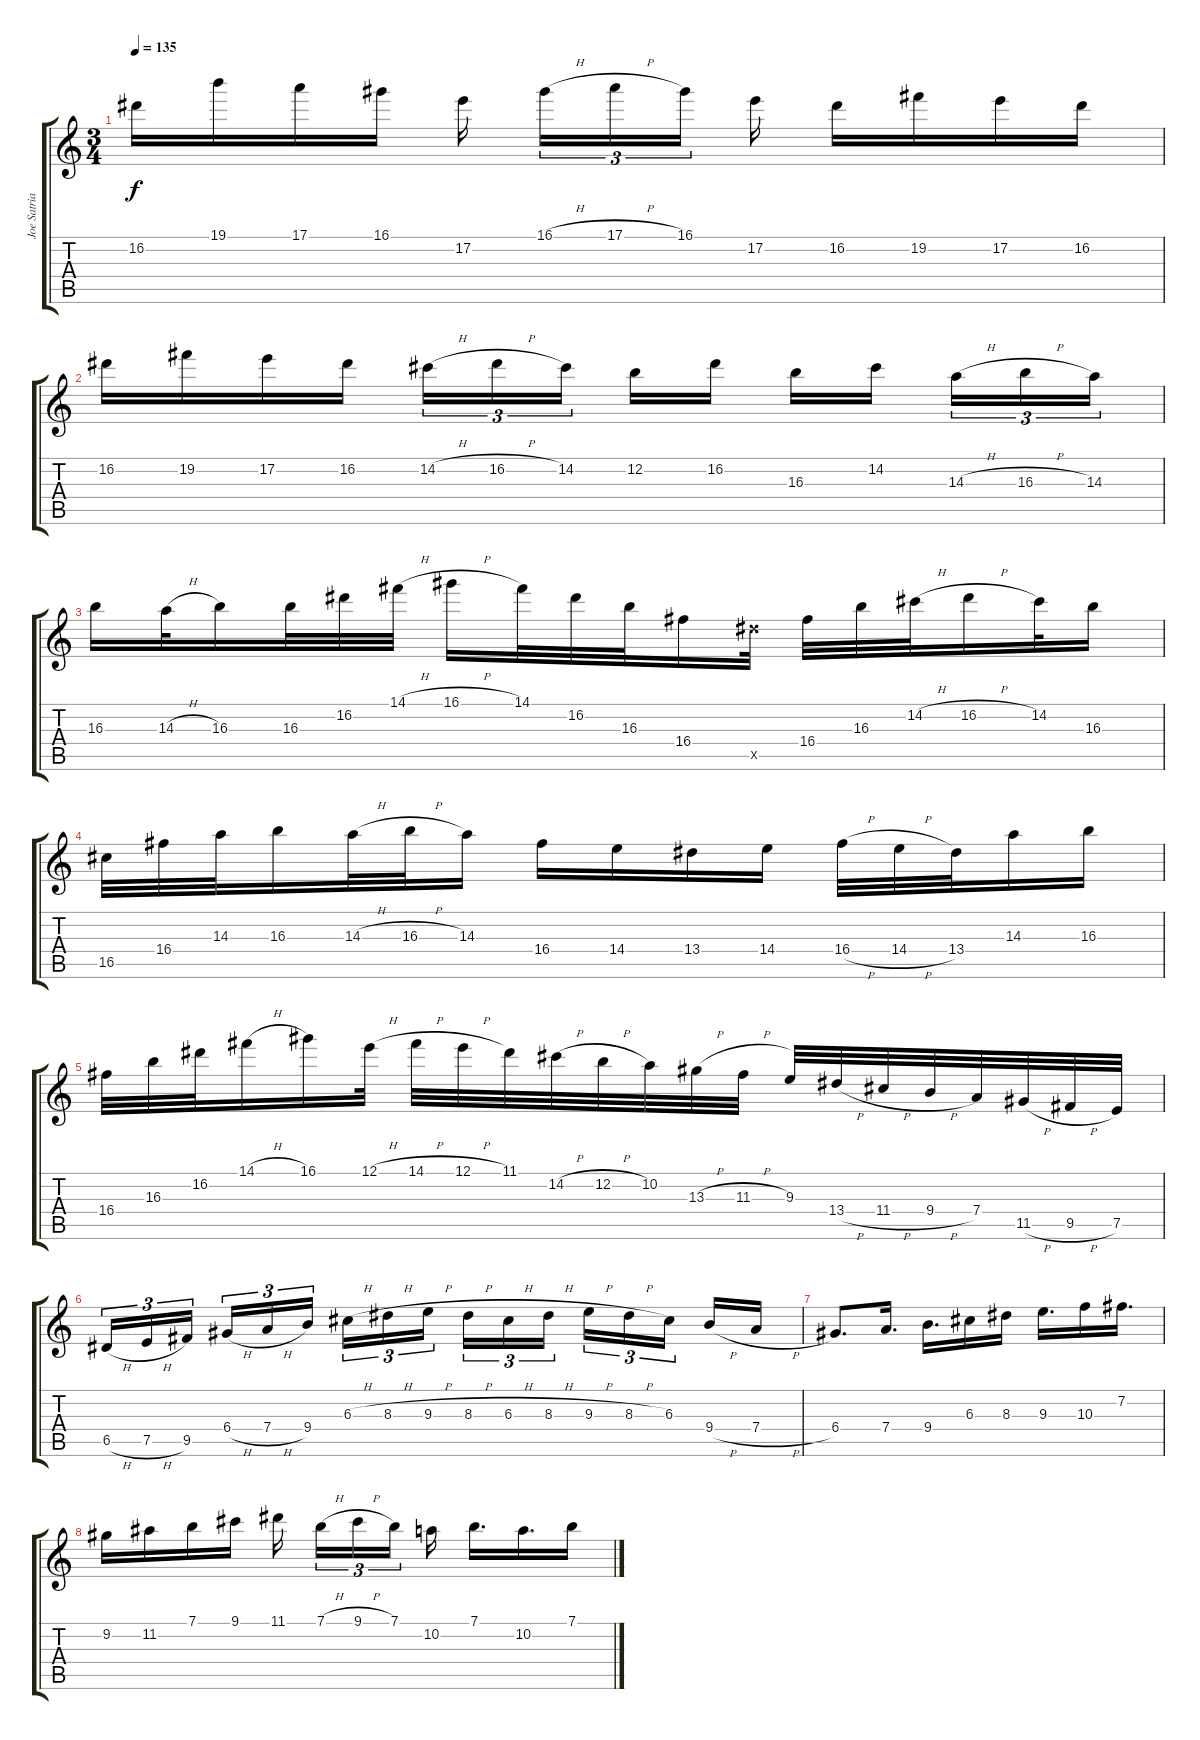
\track ("Joe Satriani" "Joe Satria") {instrument acousticguitarsteel}
\staff {score tabs}
\tuning (E4 B3 G3 D3 A2 E2) {hide}
\ts (3 4)
\tempo 135
\clef g2
\ks c
16.2.16{dy f} 19.1.16 17.1.16 16.1.16 17.2.16{beam splitsecondary} 16.1{h}.16{tu (3 2)} 17.1{h}.16{tu (3 2)} 16.1.16{tu (3 2) beam splitsecondary} 17.2.16 16.2.16 19.2.16 17.2.16 16.2.16 |
16.2.16 19.2.16 17.2.16 16.2.16 14.2{h}.16{tu (3 2)} 16.2{h}.16{tu (3 2)} 14.2.16{tu (3 2) beam splitsecondary} 12.2.16 16.2.16 16.3.16 14.2.16{beam splitsecondary} 14.3{h}.16{tu (3 2)} 16.3{h}.16{tu (3 2)} 14.3.16{tu (3 2)} |
16.3.16 14.3{h}.32 16.3.16 16.3.32 16.2.32 14.1{h}.32 16.1{h}.16 14.1.32 16.2.32 16.3.32 16.4.16 18.5{x}.32 16.4.32 16.3.32 14.2{h}.32 16.2{h}.16 14.2.32 16.3.16 |
16.5.32 16.4.32 14.3.32 16.3.16 14.3{h}.32 16.3{h}.32 14.3.16 16.4.16 14.4.16 13.4.16 14.4.16 16.4{h}.32 14.4{h}.32 13.4.32 14.3.16 16.3.16 |
16.4.32 16.3.32 16.2.32 14.1{h}.16 16.1.16 12.1{h}.32 14.1{h}.32 12.1{h}.32 11.1.32 14.2{h}.32 12.2{h}.32 10.2.32 13.3{h}.32 11.3{h}.32 9.3.32 13.4{h}.32 11.4{h}.32 9.4{h}.32 7.4.32 11.5{h}.32 9.5{h}.32 7.5.32 |
6.5{h}.16{tu (3 2)} 7.5{h}.16{tu (3 2)} 9.5.16{tu (3 2) beam splitsecondary} 6.4{h}.16{tu (3 2)} 7.4{h}.16{tu (3 2)} 9.4.16{tu (3 2)} 6.3{h}.16{tu (3 2)} 8.3{h}.16{tu (3 2)} 9.3{h}.16{tu (3 2) beam splitsecondary} 8.3{h}.16{tu (3 2)} 6.3{h}.16{tu (3 2)} 8.3{h}.16{tu (3 2)} 9.3{h}.16{tu (3 2)} 8.3{h}.16{tu (3 2)} 6.3.16{tu (3 2) beam splitsecondary} 9.4{h}.16 7.4{h}.16 |
6.4.8{d} 7.4.16{d} 9.4.16{d} 6.3.16 8.3.16 9.3.16{d} 10.3.16 7.2.16{d} |
9.2.16 11.2.16 7.1.16 9.1.16 11.1.16{beam splitsecondary} 7.1{h}.16{tu (3 2)} 9.1{h}.16{tu (3 2)} 7.1.16{tu (3 2) beam splitsecondary} 10.2.16 7.1.16{d} 10.2.16{d} 7.1.16
